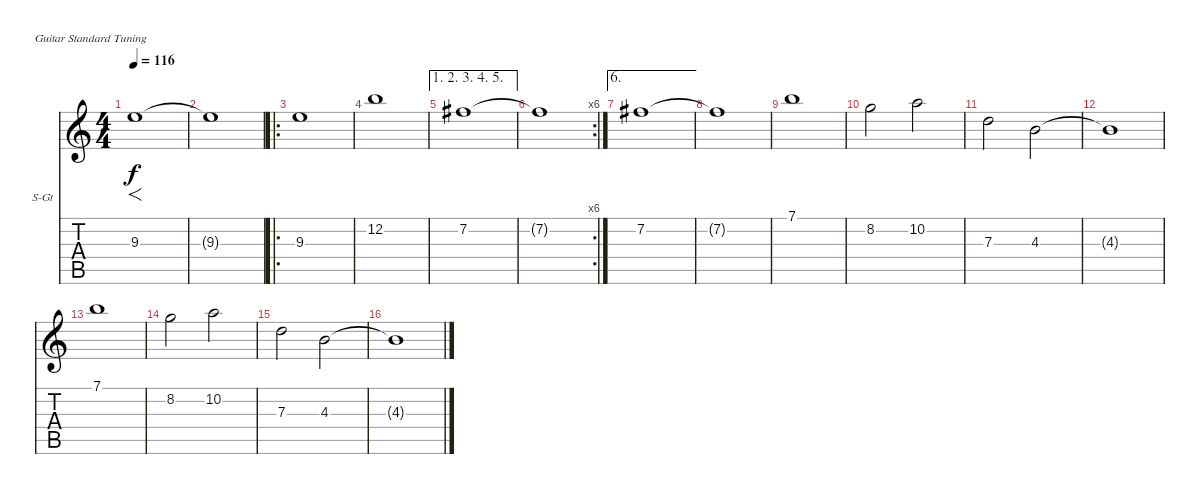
\bracketExtendMode nobrackets
\firstSystemTrackNameOrientation horizontal
\otherSystemsTrackNameOrientation horizontal
\track ("Keyboard and High strings" "S-Gt") {instrument stringensemble1}
\staff {score tabs}
\tuning (E4 B3 G3 D3 A2 E2)
\displaytranspose 12
\ts (4 4)
\beaming (8 2 2 2 2)
\tempo 116
\clef g2
\ks c
9.3.1{f dy f instrument stringensemble1} |
9.3{t}.1 |
\ro
9.3.1 |
12.2.1 |
\ae (1 2 3 4 5)
7.2.1 |
\rc 6
7.2{t}.1 |
\ae 6
7.2.1 |
7.2{t}.1 |
7.1.1 |
8.2.2 10.2.2 |
7.3.2 4.3.2 |
4.3{t}.1 |
7.1.1 |
8.2.2 10.2.2 |
7.3.2 4.3.2 |
4.3{t}.1
